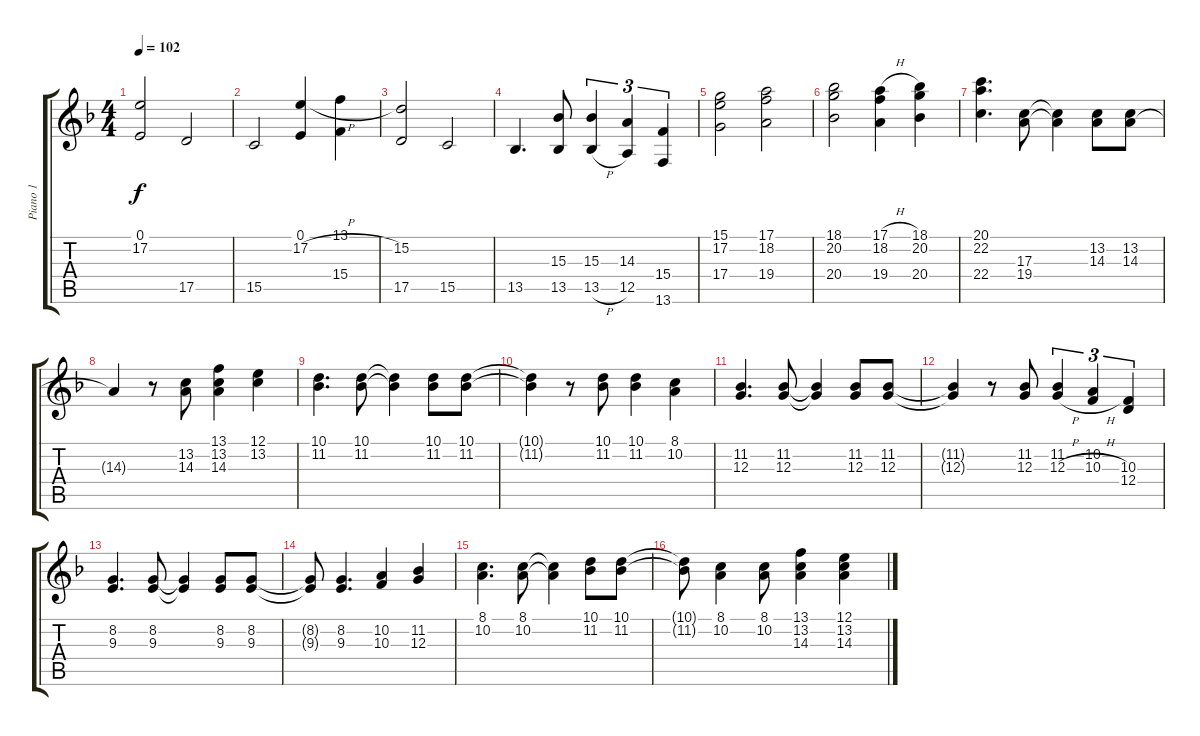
\track ("Piano 1" "Piano 1") {instrument brightacousticpiano}
\staff {score tabs}
\tuning (E4 B3 G3 D3 A2 E2) {hide}
\ts (4 4)
\tempo 102
\clef g2
\ks f
(0.1 17.2).2{dy f} 17.5.2 |
15.5.2 (0.1 17.2{h}).4 (13.1 15.4).4 |
(15.2 17.5).2 15.5.2 |
13.5.4{d} (15.3 13.5).8 (15.3 13.5{h}).4{tu (3 2)} (14.3 12.5).4{tu (3 2)} (15.4 13.6).4{tu (3 2)} |
(15.1 17.2 17.4).2 (17.1 18.2 19.4).2 |
(18.1 20.2 20.4).2 (17.1{h} 18.2 19.4).4 (18.1 20.2 20.4).4 |
(20.1 22.2 22.4).4{d} (17.3 19.4).8 (17.3{t} 19.4{t}).4{beam Down} (13.2 14.3).8 (13.2 14.3).8 |
14.3{t}.4 r.8 (13.2 14.3).8 (13.1 13.2 14.3).4 (12.1 13.2).4 |
(10.1 11.2).4{d} (10.1 11.2).8 (10.1{t} 11.2{t}).4 (10.1 11.2).8 (10.1 11.2).8 |
(10.1{t} 11.2{t}).4 r.8 (10.1 11.2).8 (10.1 11.2).4 (8.1 10.2).4 |
(11.2 12.3).4{d} (11.2 12.3).8 (11.2{t} 12.3{t}).4 (11.2 12.3).8 (11.2 12.3).8 |
(11.2{t} 12.3{t}).4 r.8 (11.2 12.3).8 (11.2 12.3{h}).4{tu (3 2)} (10.2 10.3{h}).4{tu (3 2)} (10.3 12.4).4{tu (3 2)} |
(8.2 9.3).4{d} (8.2 9.3).8 (8.2{t} 9.3{t}).4 (8.2 9.3).8 (8.2 9.3).8 |
(8.2{t} 9.3{t}).8 (8.2 9.3).4{d} (10.2 10.3).4 (11.2 12.3).4 |
(8.1 10.2).4{d} (8.1 10.2).8 (8.1{t} 10.2{t}).4 (10.1 11.2).8 (10.1 11.2).8 |
(10.1{t} 11.2{t}).8 (8.1 10.2).4 (8.1 10.2).8 (13.1 13.2 14.3).4 (12.1 13.2 14.3).4
